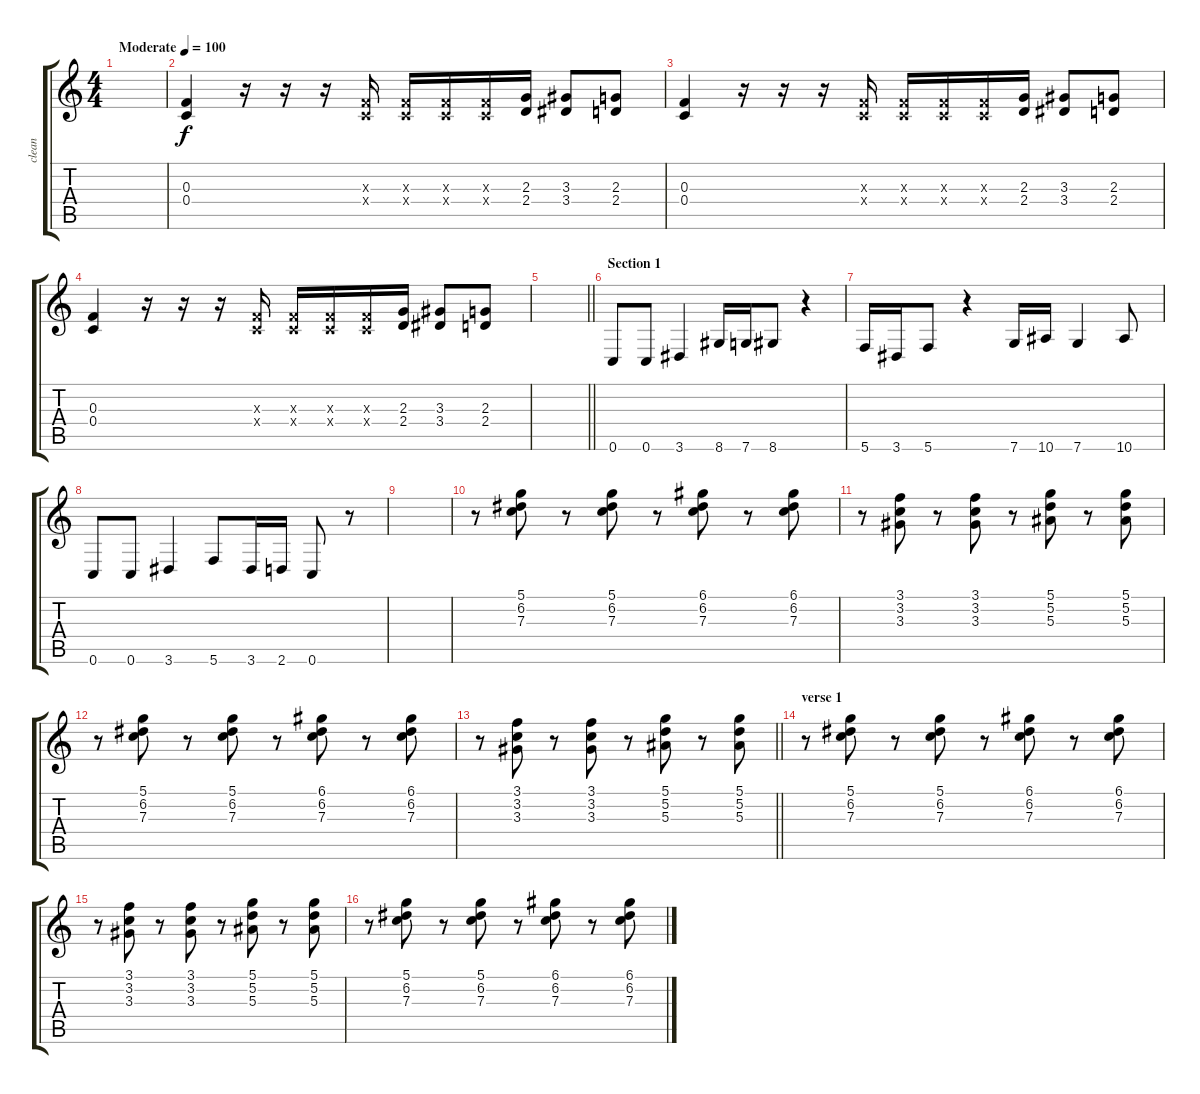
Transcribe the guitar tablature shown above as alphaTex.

\track ("clean" "clean") {instrument acousticguitarsteel}
\staff {score tabs}
\tuning (D4 A3 F3 C3 G2 C2) {hide}
\ts (4 4)
\tempo (100 "Moderate")
\clef g2
\ks c
|
(0.3 0.4).4{instrument distortionguitar} r.16 r.16 r.16 (0.3{x} 0.4{x}).16 (0.3{x} 0.4{x}).16 (0.3{x} 0.4{x}).16 (0.3{x} 0.4{x}).16 (2.3 2.4).16 (3.3 3.4).8 (2.3 2.4).8 |
(0.3 0.4).4 r.16 r.16 r.16 (0.3{x} 0.4{x}).16 (0.3{x} 0.4{x}).16 (0.3{x} 0.4{x}).16 (0.3{x} 0.4{x}).16 (2.3 2.4).16 (3.3 3.4).8 (2.3 2.4).8 |
(0.3 0.4).4 r.16 r.16 r.16 (0.3{x} 0.4{x}).16 (0.3{x} 0.4{x}).16 (0.3{x} 0.4{x}).16 (0.3{x} 0.4{x}).16 (2.3 2.4).16 (3.3 3.4).8 (2.3 2.4).8 |
\barLineRight lightlight
|
\section ("" "Section 1")
0.6.8 0.6.8 3.6.4 8.6.16 7.6.16 8.6.8 r.4 |
5.6.16 3.6.16 5.6.8 r.4 7.6.16 10.6.16 7.6.4 10.6.8 |
0.6.8 0.6.8 3.6.4 5.6.8 3.6.16 2.6.16 0.6.8 r.8 |
|
r.8 (5.1 6.2 7.3).8{instrument electricguitarclean} r.8 (5.1 6.2 7.3).8 r.8 (6.1 6.2 7.3).8 r.8 (6.1 6.2 7.3).8 |
r.8 (3.1 3.2 3.3).8 r.8 (3.1 3.2 3.3).8 r.8 (5.1 5.2 5.3).8 r.8 (5.1 5.2 5.3).8 |
r.8 (5.1 6.2 7.3).8 r.8 (5.1 6.2 7.3).8 r.8 (6.1 6.2 7.3).8 r.8 (6.1 6.2 7.3).8 |
\barLineRight lightlight
r.8 (3.1 3.2 3.3).8 r.8 (3.1 3.2 3.3).8 r.8 (5.1 5.2 5.3).8 r.8 (5.1 5.2 5.3).8 |
\section ("" "verse 1")
r.8 (5.1 6.2 7.3).8 r.8 (5.1 6.2 7.3).8 r.8 (6.1 6.2 7.3).8 r.8 (6.1 6.2 7.3).8 |
r.8 (3.1 3.2 3.3).8 r.8 (3.1 3.2 3.3).8 r.8 (5.1 5.2 5.3).8 r.8 (5.1 5.2 5.3).8 |
r.8 (5.1 6.2 7.3).8 r.8 (5.1 6.2 7.3).8 r.8 (6.1 6.2 7.3).8 r.8 (6.1 6.2 7.3).8
